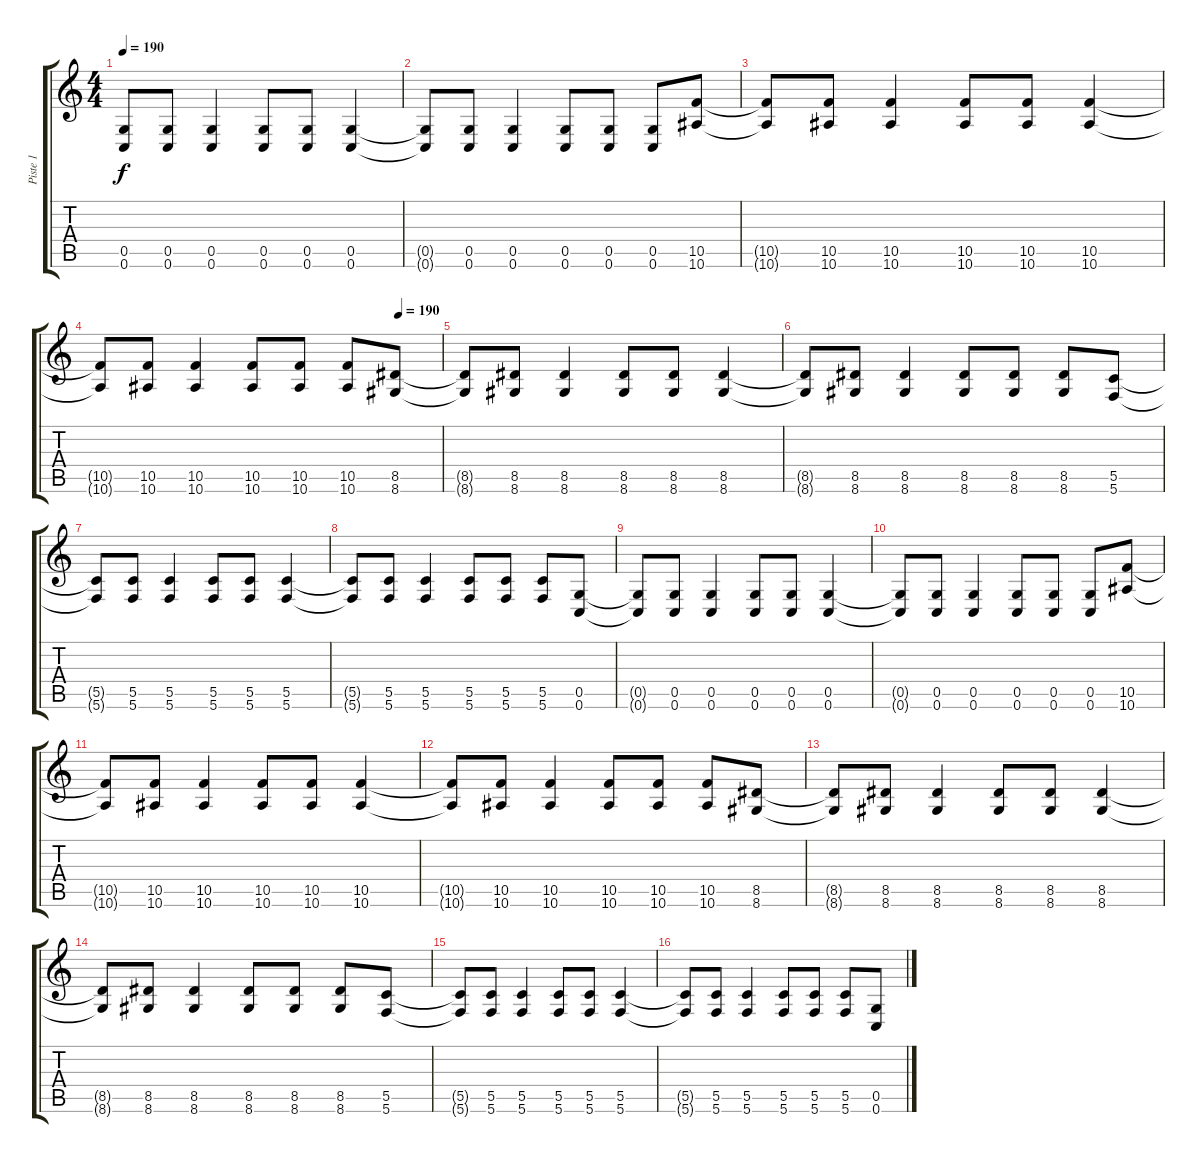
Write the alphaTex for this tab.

\track ("Piste 1" "Piste 1") {instrument distortionguitar}
\staff {score tabs}
\tuning (D4 A3 F3 C3 G2 C2) {hide}
\ts (4 4)
\tempo 190
\clef g2
\ks c
(0.5{t} 0.6{t}).8{dy f} (0.5 0.6).8 (0.5 0.6).4 (0.5 0.6).8 (0.5 0.6).8 (0.5 0.6).4 |
(0.5{t} 0.6{t}).8 (0.5 0.6).8 (0.5 0.6).4 (0.5 0.6).8 (0.5 0.6).8 (0.5 0.6).8 (10.5 10.6).8 |
(10.5{t} 10.6{t}).8 (10.5 10.6).8 (10.5 10.6).4 (10.5 10.6).8 (10.5 10.6).8 (10.5 10.6).4 |
\tempo (190 0.875)
(10.5{t} 10.6{t}).8 (10.5 10.6).8 (10.5 10.6).4 (10.5 10.6).8 (10.5 10.6).8 (10.5 10.6).8 (8.5 8.6).8 |
(8.5{t} 8.6{t}).8 (8.5 8.6).8 (8.5 8.6).4 (8.5 8.6).8 (8.5 8.6).8 (8.5 8.6).4 |
(8.5{t} 8.6{t}).8 (8.5 8.6).8 (8.5 8.6).4 (8.5 8.6).8 (8.5 8.6).8 (8.5 8.6).8 (5.5 5.6).8 |
(5.5{t} 5.6{t}).8 (5.5 5.6).8 (5.5 5.6).4 (5.5 5.6).8 (5.5 5.6).8 (5.5 5.6).4 |
(5.5{t} 5.6{t}).8 (5.5 5.6).8 (5.5 5.6).4 (5.5 5.6).8 (5.5 5.6).8 (5.5 5.6).8 (0.5 0.6).8 |
(0.5{t} 0.6{t}).8 (0.5 0.6).8 (0.5 0.6).4 (0.5 0.6).8 (0.5 0.6).8 (0.5 0.6).4 |
(0.5{t} 0.6{t}).8 (0.5 0.6).8 (0.5 0.6).4 (0.5 0.6).8 (0.5 0.6).8 (0.5 0.6).8 (10.5 10.6).8 |
(10.5{t} 10.6{t}).8 (10.5 10.6).8 (10.5 10.6).4 (10.5 10.6).8 (10.5 10.6).8 (10.5 10.6).4 |
(10.5{t} 10.6{t}).8 (10.5 10.6).8 (10.5 10.6).4 (10.5 10.6).8 (10.5 10.6).8 (10.5 10.6).8 (8.5 8.6).8 |
(8.5{t} 8.6{t}).8 (8.5 8.6).8 (8.5 8.6).4 (8.5 8.6).8 (8.5 8.6).8 (8.5 8.6).4 |
(8.5{t} 8.6{t}).8 (8.5 8.6).8 (8.5 8.6).4 (8.5 8.6).8 (8.5 8.6).8 (8.5 8.6).8 (5.5 5.6).8 |
(5.5{t} 5.6{t}).8 (5.5 5.6).8 (5.5 5.6).4 (5.5 5.6).8 (5.5 5.6).8 (5.5 5.6).4 |
(5.5{t} 5.6{t}).8 (5.5 5.6).8 (5.5 5.6).4 (5.5 5.6).8 (5.5 5.6).8 (5.5 5.6).8 (0.5 0.6).8
